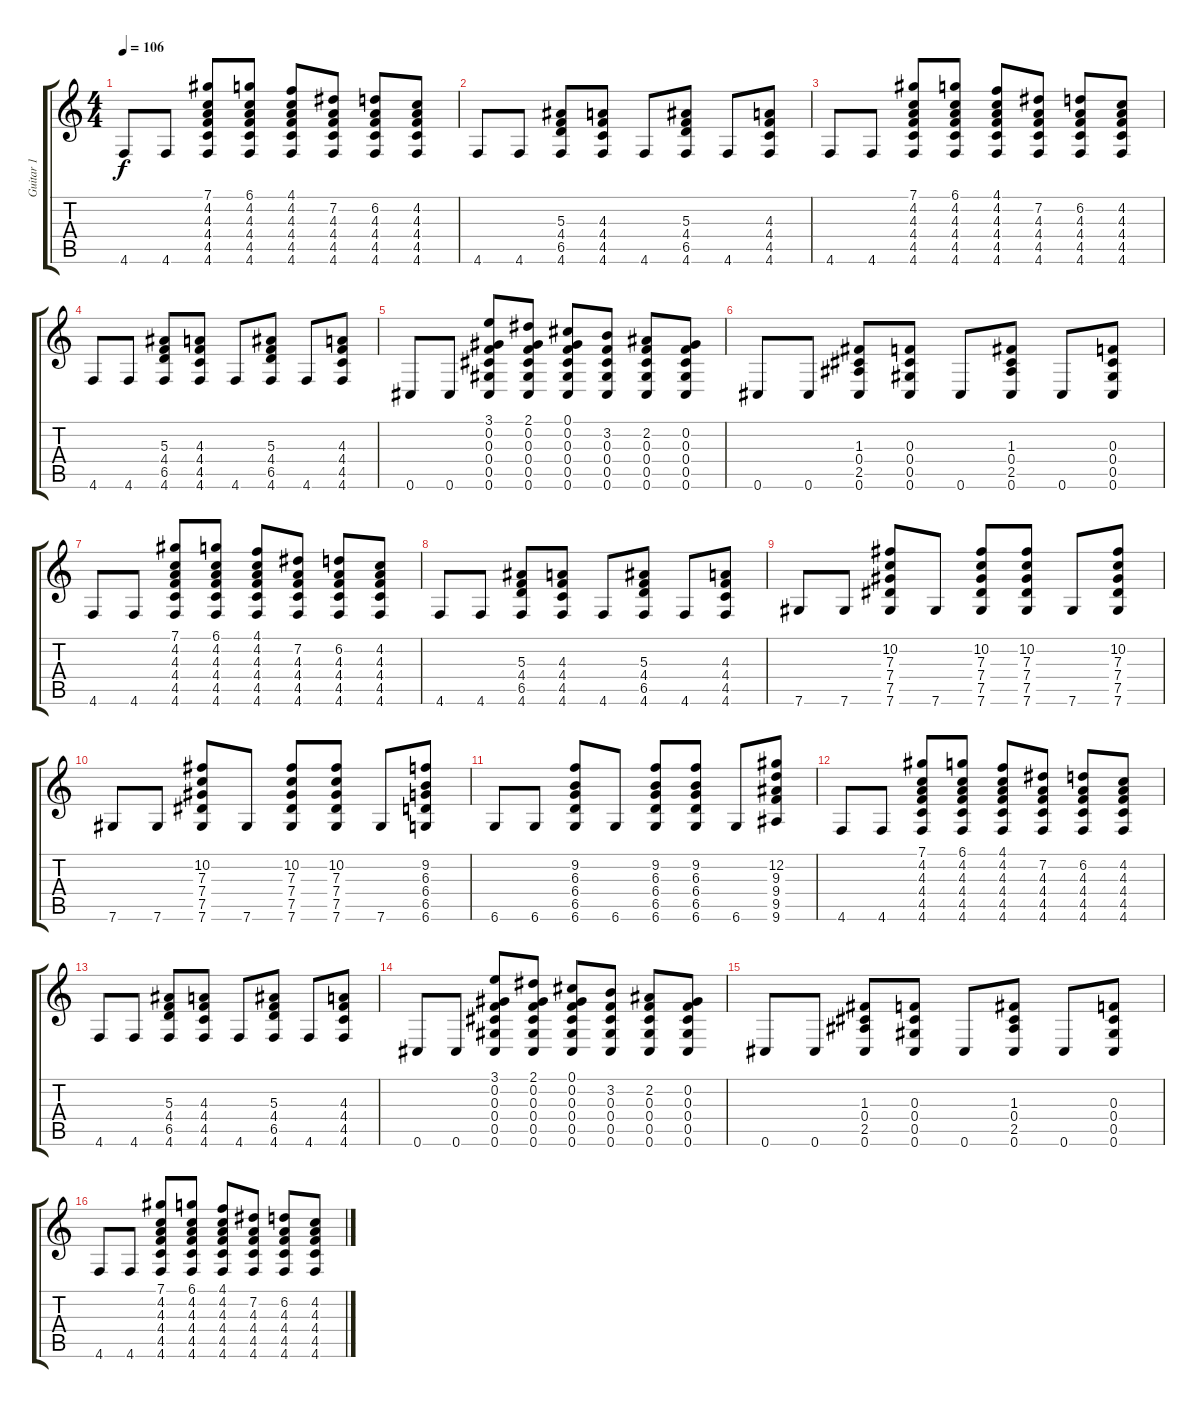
\track ("Guitar 1" "Guitar 1") {instrument acousticguitarnylon}
\staff {score tabs}
\tuning (Db4 Ab3 F3 Db3 Ab2 Db2) {hide}
\ts (4 4)
\tempo 106
\clef g2
\ks c
4.6.8{dy f} 4.6.8 (7.1 4.2 4.3 4.4 4.5 4.6).8 (6.1 4.2 4.3 4.4 4.5 4.6).8 (4.1 4.2 4.3 4.4 4.5 4.6).8 (7.2 4.3 4.4 4.5 4.6).8 (6.2 4.3 4.4 4.5 4.6).8 (4.2 4.3 4.4 4.5 4.6).8 |
4.6.8 4.6.8 (5.3 4.4 6.5 4.6).8 (4.3 4.4 4.5 4.6).8 4.6.8 (5.3 4.4 6.5 4.6).8 4.6.8 (4.3 4.4 4.5 4.6).8 |
4.6.8 4.6.8 (7.1 4.2 4.3 4.4 4.5 4.6).8 (6.1 4.2 4.3 4.4 4.5 4.6).8 (4.1 4.2 4.3 4.4 4.5 4.6).8 (7.2 4.3 4.4 4.5 4.6).8 (6.2 4.3 4.4 4.5 4.6).8 (4.2 4.3 4.4 4.5 4.6).8 |
4.6.8 4.6.8 (5.3 4.4 6.5 4.6).8 (4.3 4.4 4.5 4.6).8 4.6.8 (5.3 4.4 6.5 4.6).8 4.6.8 (4.3 4.4 4.5 4.6).8 |
0.6.8 0.6.8 (3.1 0.2 0.3 0.4 0.5 0.6).8 (2.1 0.2 0.3 0.4 0.5 0.6).8 (0.1 0.2 0.3 0.4 0.5 0.6).8 (3.2 0.3 0.4 0.5 0.6).8 (2.2 0.3 0.4 0.5 0.6).8 (0.2 0.3 0.4 0.5 0.6).8 |
0.6.8 0.6.8 (1.3 0.4 2.5 0.6).8 (0.3 0.4 0.5 0.6).8 0.6.8 (1.3 0.4 2.5 0.6).8 0.6.8 (0.3 0.4 0.5 0.6).8 |
4.6.8 4.6.8 (7.1 4.2 4.3 4.4 4.5 4.6).8 (6.1 4.2 4.3 4.4 4.5 4.6).8 (4.1 4.2 4.3 4.4 4.5 4.6).8 (7.2 4.3 4.4 4.5 4.6).8 (6.2 4.3 4.4 4.5 4.6).8 (4.2 4.3 4.4 4.5 4.6).8 |
4.6.8 4.6.8 (5.3 4.4 6.5 4.6).8 (4.3 4.4 4.5 4.6).8 4.6.8 (5.3 4.4 6.5 4.6).8 4.6.8 (4.3 4.4 4.5 4.6).8 |
7.6.8 7.6.8 (10.2 7.3 7.4 7.5 7.6).8 7.6.8 (10.2 7.3 7.4 7.5 7.6).8 (10.2 7.3 7.4 7.5 7.6).8 7.6.8 (10.2 7.3 7.4 7.5 7.6).8 |
7.6.8 7.6.8 (10.2 7.3 7.4 7.5 7.6).8 7.6.8 (10.2 7.3 7.4 7.5 7.6).8 (10.2 7.3 7.4 7.5 7.6).8 7.6.8 (9.2 6.3 6.4 6.5 6.6).8 |
6.6.8 6.6.8 (9.2 6.3 6.4 6.5 6.6).8 6.6.8 (9.2 6.3 6.4 6.5 6.6).8 (9.2 6.3 6.4 6.5 6.6).8 6.6.8 (12.2 9.3 9.4 9.5 9.6).8 |
4.6.8 4.6.8 (7.1 4.2 4.3 4.4 4.5 4.6).8 (6.1 4.2 4.3 4.4 4.5 4.6).8 (4.1 4.2 4.3 4.4 4.5 4.6).8 (7.2 4.3 4.4 4.5 4.6).8 (6.2 4.3 4.4 4.5 4.6).8 (4.2 4.3 4.4 4.5 4.6).8 |
4.6.8 4.6.8 (5.3 4.4 6.5 4.6).8 (4.3 4.4 4.5 4.6).8 4.6.8 (5.3 4.4 6.5 4.6).8 4.6.8 (4.3 4.4 4.5 4.6).8 |
0.6.8 0.6.8 (3.1 0.2 0.3 0.4 0.5 0.6).8 (2.1 0.2 0.3 0.4 0.5 0.6).8 (0.1 0.2 0.3 0.4 0.5 0.6).8 (3.2 0.3 0.4 0.5 0.6).8 (2.2 0.3 0.4 0.5 0.6).8 (0.2 0.3 0.4 0.5 0.6).8 |
0.6.8 0.6.8 (1.3 0.4 2.5 0.6).8 (0.3 0.4 0.5 0.6).8 0.6.8 (1.3 0.4 2.5 0.6).8 0.6.8 (0.3 0.4 0.5 0.6).8 |
4.6.8 4.6.8 (7.1 4.2 4.3 4.4 4.5 4.6).8 (6.1 4.2 4.3 4.4 4.5 4.6).8 (4.1 4.2 4.3 4.4 4.5 4.6).8 (7.2 4.3 4.4 4.5 4.6).8 (6.2 4.3 4.4 4.5 4.6).8 (4.2 4.3 4.4 4.5 4.6).8
